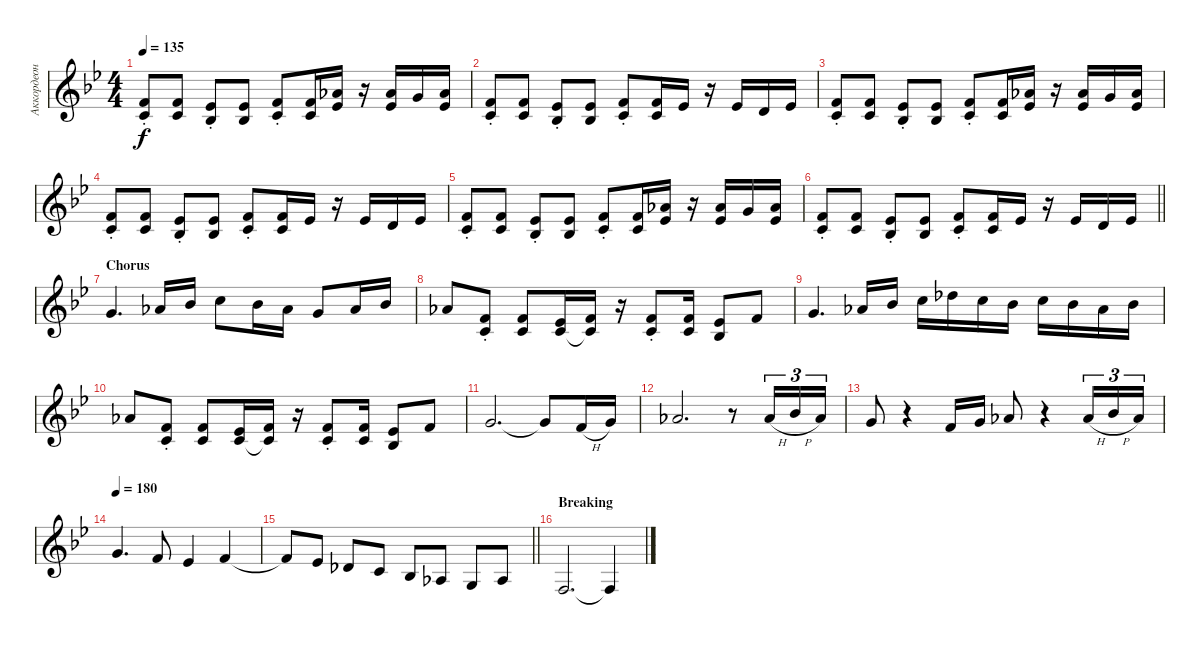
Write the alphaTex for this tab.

\track ("Аккордеон" "Аккордеон") {instrument accordion}
\staff {score}
\tuning (E4 B3 G3 D3 A2 E2) {hide}
\ts (4 4)
\tempo 135
\clef g2
\ks gminor
(6.2{st} 5.3{st}).8{dy f} (6.2 5.3).8 (4.2{st} 3.3{st}).8 (4.2 3.3).8 (6.2{st} 5.3{st}).8 (6.2 5.3).16 (9.2 8.3).16 r.16 (9.2 8.3).16 8.2.16 (9.2 8.3).16 |
(6.2{st} 5.3{st}).8 (6.2 5.3).8 (4.2{st} 3.3{st}).8 (4.2 3.3).8 (6.2{st} 5.3{st}).8 (6.2 5.3).16 4.2.16 r.16 4.2.16 3.2.16 4.2.16 |
(6.2{st} 5.3{st}).8 (6.2 5.3).8 (4.2{st} 3.3{st}).8 (4.2 3.3).8 (6.2{st} 5.3{st}).8 (6.2 5.3).16 (9.2 8.3).16 r.16 (9.2 8.3).16 8.2.16 (9.2 8.3).16 |
(6.2{st} 5.3{st}).8 (6.2 5.3).8 (4.2{st} 3.3{st}).8 (4.2 3.3).8 (6.2{st} 5.3{st}).8 (6.2 5.3).16 4.2.16 r.16 4.2.16 3.2.16 4.2.16 |
(6.2{st} 5.3{st}).8 (6.2 5.3).8 (4.2{st} 3.3{st}).8 (4.2 3.3).8 (6.2{st} 5.3{st}).8 (6.2 5.3).16 (9.2 8.3).16 r.16 (9.2 8.3).16 8.2.16 (9.2 8.3).16 |
\barLineRight lightlight
(6.2{st} 5.3{st}).8 (6.2 5.3).8 (4.2{st} 3.3{st}).8 (4.2 3.3).8 (6.2{st} 5.3{st}).8 (6.2 5.3).16 4.2.16 r.16 4.2.16 3.2.16 4.2.16 |
\section ("" "Chorus")
3.1.4{d} 4.1.16 6.1.16 8.1.8 6.1.16 4.1.16 3.1.8 4.1.16 6.1.16 |
4.1.8 (6.2{st} 5.3{st}).8 (6.2 5.3).8 (4.2 5.3).16 (6.2 5.3{t}).16 r.16 (6.2{st} 5.3{st}).8 (6.2 5.3).16 (4.2 3.3).8 6.2.8 |
3.1.4{d} 4.1.16 6.1.16 8.1.16 9.1.16 8.1.16 6.1.16 8.1.16 6.1.16 4.1.16 6.1.16 |
4.1.8 (6.2{st} 5.3{st}).8 (6.2 5.3).8 (4.2 5.3).16 (6.2 5.3{t}).16 r.16 (6.2{st} 5.3{st}).8 (6.2 5.3).16 (4.2 3.3).8 6.2.8 |
3.1.2{d} 3.1{t}.8 1.1{h}.16 3.1.16 |
4.1.2{d} r.8 4.1{h}.16{tu (3 2)} 6.1{h}.16{tu (3 2)} 4.1.16{tu (3 2)} |
3.1.8 r.4 1.1.16 3.1.16 4.1.8 r.4 4.1{h}.16{tu (3 2)} 6.1{h}.16{tu (3 2)} 4.1.16{tu (3 2)} |
\tempo 180
3.1.4{d} 6.2.8 4.2.4 6.2.4 |
\barLineRight lightlight
6.2{t}.8 4.2.8 6.3.8 5.3.8 3.3.8 6.4.8 5.4.8 6.4.8 |
\section ("" "Breaking")
3.4.2{d volume 7} 3.4{t}.4
